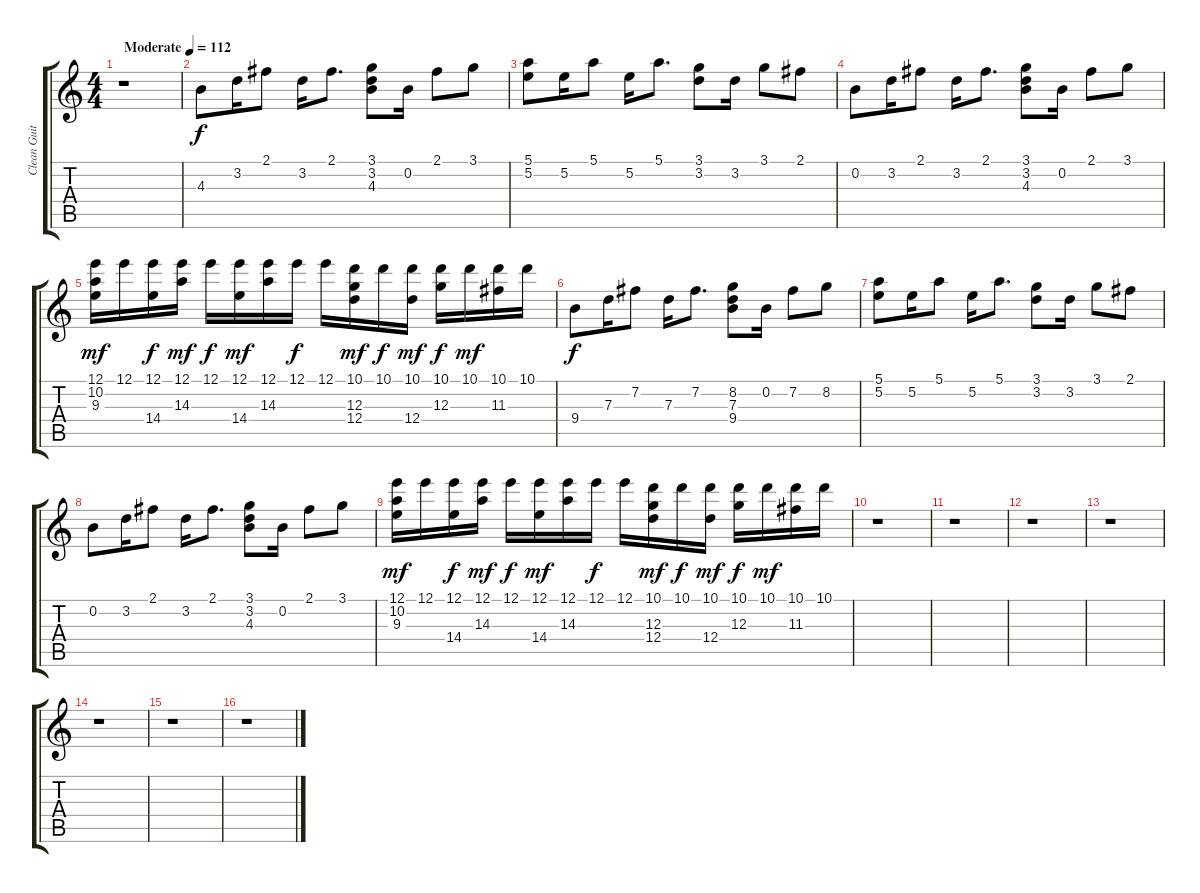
\track ("Clean Guitar" "Clean Guit") {instrument electricguitarclean}
\staff {score tabs}
\tuning (E4 B3 G3 D3 A2 E2) {hide}
\ts (4 4)
\tempo (112 "Moderate")
\clef g2
\ks c
r.1{dy f instrument electricguitarclean} |
4.3.8 3.2.16 2.1.8 3.2.16 2.1.8{d} (3.1 3.2 4.3).8 0.2.16 2.1.8 3.1.8 |
(5.1 5.2).8 5.2.16 5.1.8 5.2.16 5.1.8{d} (3.1 3.2).8 3.2.16 3.1.8 2.1.8 |
0.2.8 3.2.16 2.1.8 3.2.16 2.1.8{d} (3.1 3.2 4.3).8 0.2.16 2.1.8 3.1.8 |
(12.1 10.2 9.3).16{dy mf} 12.1.16 (12.1 14.4).16{dy f} (12.1 14.3).16{dy mf} 12.1.16{dy f} (12.1 14.4).16{dy mf} (12.1 14.3).16 12.1.16{dy f} 12.1.16 (10.1 12.3 12.4).16{dy mf} 10.1.16{dy f} (10.1 12.4).16{dy mf} (10.1 12.3).16{dy f} 10.1.16{dy mf} (10.1 11.3).16 10.1.16 |
9.4.8{dy f} 7.3.16 7.2.8 7.3.16 7.2.8{d} (8.2 7.3 9.4).8 0.2.16 7.2.8 8.2.8 |
(5.1 5.2).8 5.2.16 5.1.8 5.2.16 5.1.8{d} (3.1 3.2).8 3.2.16 3.1.8 2.1.8 |
0.2.8 3.2.16 2.1.8 3.2.16 2.1.8{d} (3.1 3.2 4.3).8 0.2.16 2.1.8 3.1.8 |
(12.1 10.2 9.3).16{dy mf} 12.1.16 (12.1 14.4).16{dy f} (12.1 14.3).16{dy mf} 12.1.16{dy f} (12.1 14.4).16{dy mf} (12.1 14.3).16 12.1.16{dy f} 12.1.16 (10.1 12.3 12.4).16{dy mf} 10.1.16{dy f} (10.1 12.4).16{dy mf} (10.1 12.3).16{dy f} 10.1.16{dy mf} (10.1 11.3).16 10.1.16 |
r.1 |
r.1 |
r.1 |
r.1 |
r.1 |
r.1 |
r.1
